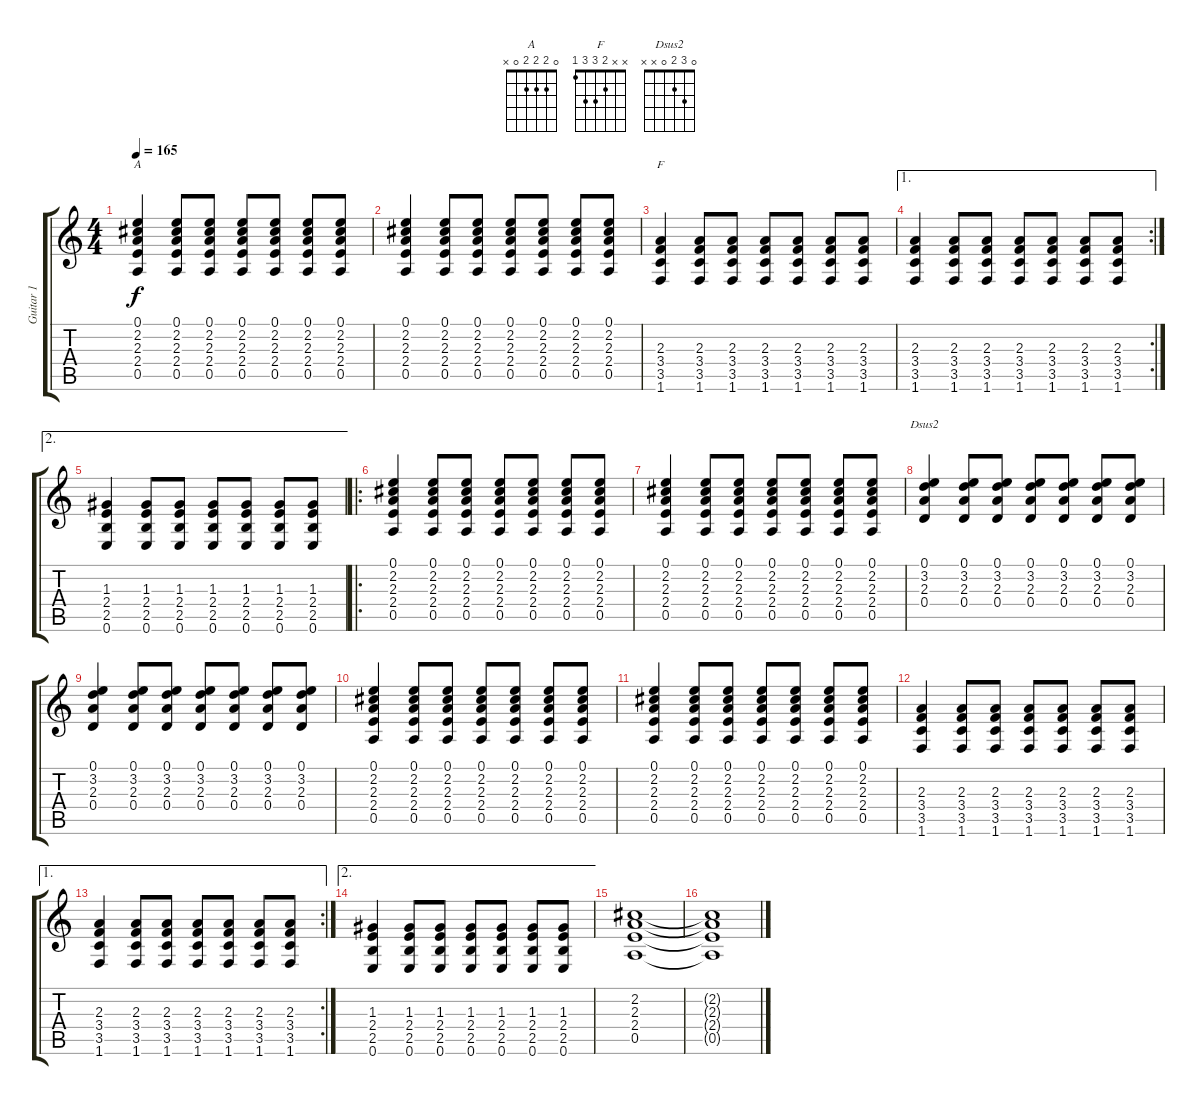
\track ("Guitar 1" "Guitar 1") {instrument electricguitarjazz}
\staff {score tabs}
\tuning (E4 B3 G3 D3 A2 E2) {hide}
\chord ("A" 0 2 2 2 0 x)
\chord ("F" x x 2 3 3 1)
\chord ("Dsus2" 0 3 2 0 x x)
\ts (4 4)
\tempo 165
\clef g2
\ks c
(0.1 2.2 2.3 2.4 0.5).4{ch "A" dy f instrument distortionguitar} (0.1 2.2 2.3 2.4 0.5).8 (0.1 2.2 2.3 2.4 0.5).8 (0.1 2.2 2.3 2.4 0.5).8 (0.1 2.2 2.3 2.4 0.5).8 (0.1 2.2 2.3 2.4 0.5).8 (0.1 2.2 2.3 2.4 0.5).8 |
(0.1 2.2 2.3 2.4 0.5).4{instrument distortionguitar} (0.1 2.2 2.3 2.4 0.5).8 (0.1 2.2 2.3 2.4 0.5).8 (0.1 2.2 2.3 2.4 0.5).8 (0.1 2.2 2.3 2.4 0.5).8 (0.1 2.2 2.3 2.4 0.5).8 (0.1 2.2 2.3 2.4 0.5).8 |
(2.3 3.4 3.5 1.6).4{ch "F"} (2.3 3.4 3.5 1.6).8 (2.3 3.4 3.5 1.6).8 (2.3 3.4 3.5 1.6).8 (2.3 3.4 3.5 1.6).8 (2.3 3.4 3.5 1.6).8 (2.3 3.4 3.5 1.6).8 |
\ae 1
\rc 2
(2.3 3.4 3.5 1.6).4 (2.3 3.4 3.5 1.6).8 (2.3 3.4 3.5 1.6).8 (2.3 3.4 3.5 1.6).8 (2.3 3.4 3.5 1.6).8 (2.3 3.4 3.5 1.6).8 (2.3 3.4 3.5 1.6).8 |
\ae 2
(1.3 2.4 2.5 0.6).4 (1.3 2.4 2.5 0.6).8 (1.3 2.4 2.5 0.6).8 (1.3 2.4 2.5 0.6).8 (1.3 2.4 2.5 0.6).8 (1.3 2.4 2.5 0.6).8 (1.3 2.4 2.5 0.6).8 |
\ro
(0.1 2.2 2.3 2.4 0.5).4{instrument distortionguitar} (0.1 2.2 2.3 2.4 0.5).8 (0.1 2.2 2.3 2.4 0.5).8 (0.1 2.2 2.3 2.4 0.5).8 (0.1 2.2 2.3 2.4 0.5).8 (0.1 2.2 2.3 2.4 0.5).8 (0.1 2.2 2.3 2.4 0.5).8 |
(0.1 2.2 2.3 2.4 0.5).4{instrument distortionguitar} (0.1 2.2 2.3 2.4 0.5).8 (0.1 2.2 2.3 2.4 0.5).8 (0.1 2.2 2.3 2.4 0.5).8 (0.1 2.2 2.3 2.4 0.5).8 (0.1 2.2 2.3 2.4 0.5).8 (0.1 2.2 2.3 2.4 0.5).8 |
(0.1 3.2 2.3 0.4).4{ch "Dsus2"} (0.1 3.2 2.3 0.4).8 (0.1 3.2 2.3 0.4).8 (0.1 3.2 2.3 0.4).8 (0.1 3.2 2.3 0.4).8 (0.1 3.2 2.3 0.4).8 (0.1 3.2 2.3 0.4).8 |
(0.1 3.2 2.3 0.4).4 (0.1 3.2 2.3 0.4).8 (0.1 3.2 2.3 0.4).8 (0.1 3.2 2.3 0.4).8 (0.1 3.2 2.3 0.4).8 (0.1 3.2 2.3 0.4).8 (0.1 3.2 2.3 0.4).8 |
(0.1 2.2 2.3 2.4 0.5).4{instrument distortionguitar} (0.1 2.2 2.3 2.4 0.5).8 (0.1 2.2 2.3 2.4 0.5).8 (0.1 2.2 2.3 2.4 0.5).8 (0.1 2.2 2.3 2.4 0.5).8 (0.1 2.2 2.3 2.4 0.5).8 (0.1 2.2 2.3 2.4 0.5).8 |
(0.1 2.2 2.3 2.4 0.5).4{instrument distortionguitar} (0.1 2.2 2.3 2.4 0.5).8 (0.1 2.2 2.3 2.4 0.5).8 (0.1 2.2 2.3 2.4 0.5).8 (0.1 2.2 2.3 2.4 0.5).8 (0.1 2.2 2.3 2.4 0.5).8 (0.1 2.2 2.3 2.4 0.5).8 |
(2.3 3.4 3.5 1.6).4 (2.3 3.4 3.5 1.6).8 (2.3 3.4 3.5 1.6).8 (2.3 3.4 3.5 1.6).8 (2.3 3.4 3.5 1.6).8 (2.3 3.4 3.5 1.6).8 (2.3 3.4 3.5 1.6).8 |
\ae 1
\rc 2
(2.3 3.4 3.5 1.6).4 (2.3 3.4 3.5 1.6).8 (2.3 3.4 3.5 1.6).8 (2.3 3.4 3.5 1.6).8 (2.3 3.4 3.5 1.6).8 (2.3 3.4 3.5 1.6).8 (2.3 3.4 3.5 1.6).8 |
\ae 2
(1.3 2.4 2.5 0.6).4 (1.3 2.4 2.5 0.6).8 (1.3 2.4 2.5 0.6).8 (1.3 2.4 2.5 0.6).8 (1.3 2.4 2.5 0.6).8 (1.3 2.4 2.5 0.6).8 (1.3 2.4 2.5 0.6).8 |
(2.2 2.3 2.4 0.5).1 |
(2.2{t} 2.3{t} 2.4{t} 0.5{t}).1
